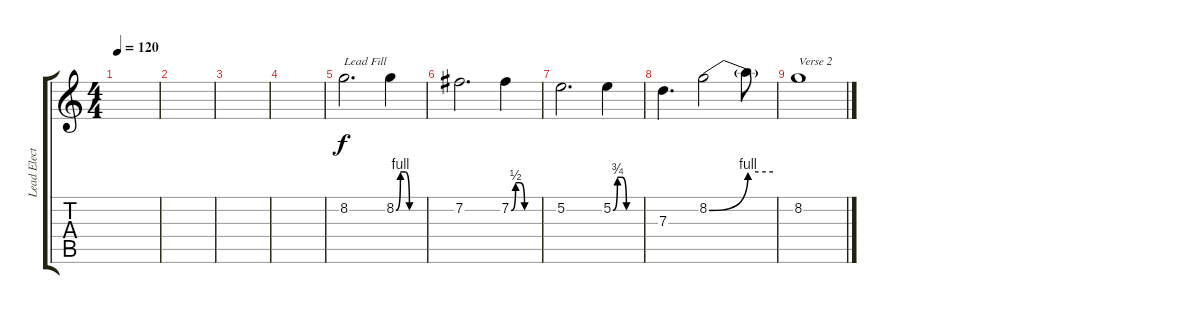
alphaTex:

\track ("Lead Elect" "Lead Elect") {instrument distortionguitar}
\staff {score tabs}
\tuning (E4 B3 G3 D3 A2 E2) {hide}
\ts (4 4)
\tempo 120
\clef g2
\ks c
|
|
|
|
8.2.2{d txt "Lead Fill"} 8.2{be (custom 0 0 10 4 20 4 30 0 60 0)}.4 |
7.2.2{d} 7.2{be (custom 0 0 10 2 20 2 30 0 60 0)}.4 |
5.2.2{d} 5.2{be (custom 0 0 10 3 20 3 30 0 60 0)}.4 |
7.3.4{d} 8.2{be (bend 0 0 60 4)}.2 8.2{be (hold 0 4 60 4) t}.8 |
8.2.1{txt "Verse 2"}
